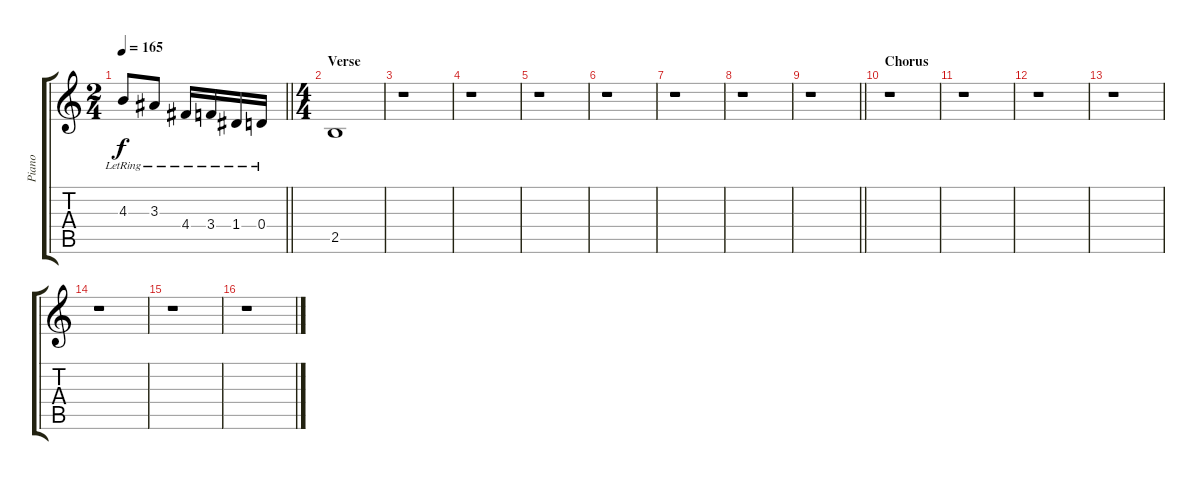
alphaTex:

\track ("Piano" "Piano") {instrument brightacousticpiano}
\staff {score tabs}
\tuning (E5 B4 G4 D4 A3 E3) {hide}
\ts (2 4)
\tempo 165
\clef g2
\barLineRight lightlight
\ks c
4.3{lr}.8{dy f} 3.3{lr}.8 4.4{lr}.16 3.4{lr}.16 1.4{lr}.16 0.4{lr}.16 |
\ts (4 4)
\section ("" "Verse")
2.5.1 |
r.1 |
r.1 |
r.1 |
r.1 |
r.1 |
r.1 |
\barLineRight lightlight
r.1 |
\section ("" "Chorus")
r.1 |
r.1 |
r.1 |
r.1 |
r.1 |
r.1 |
r.1
